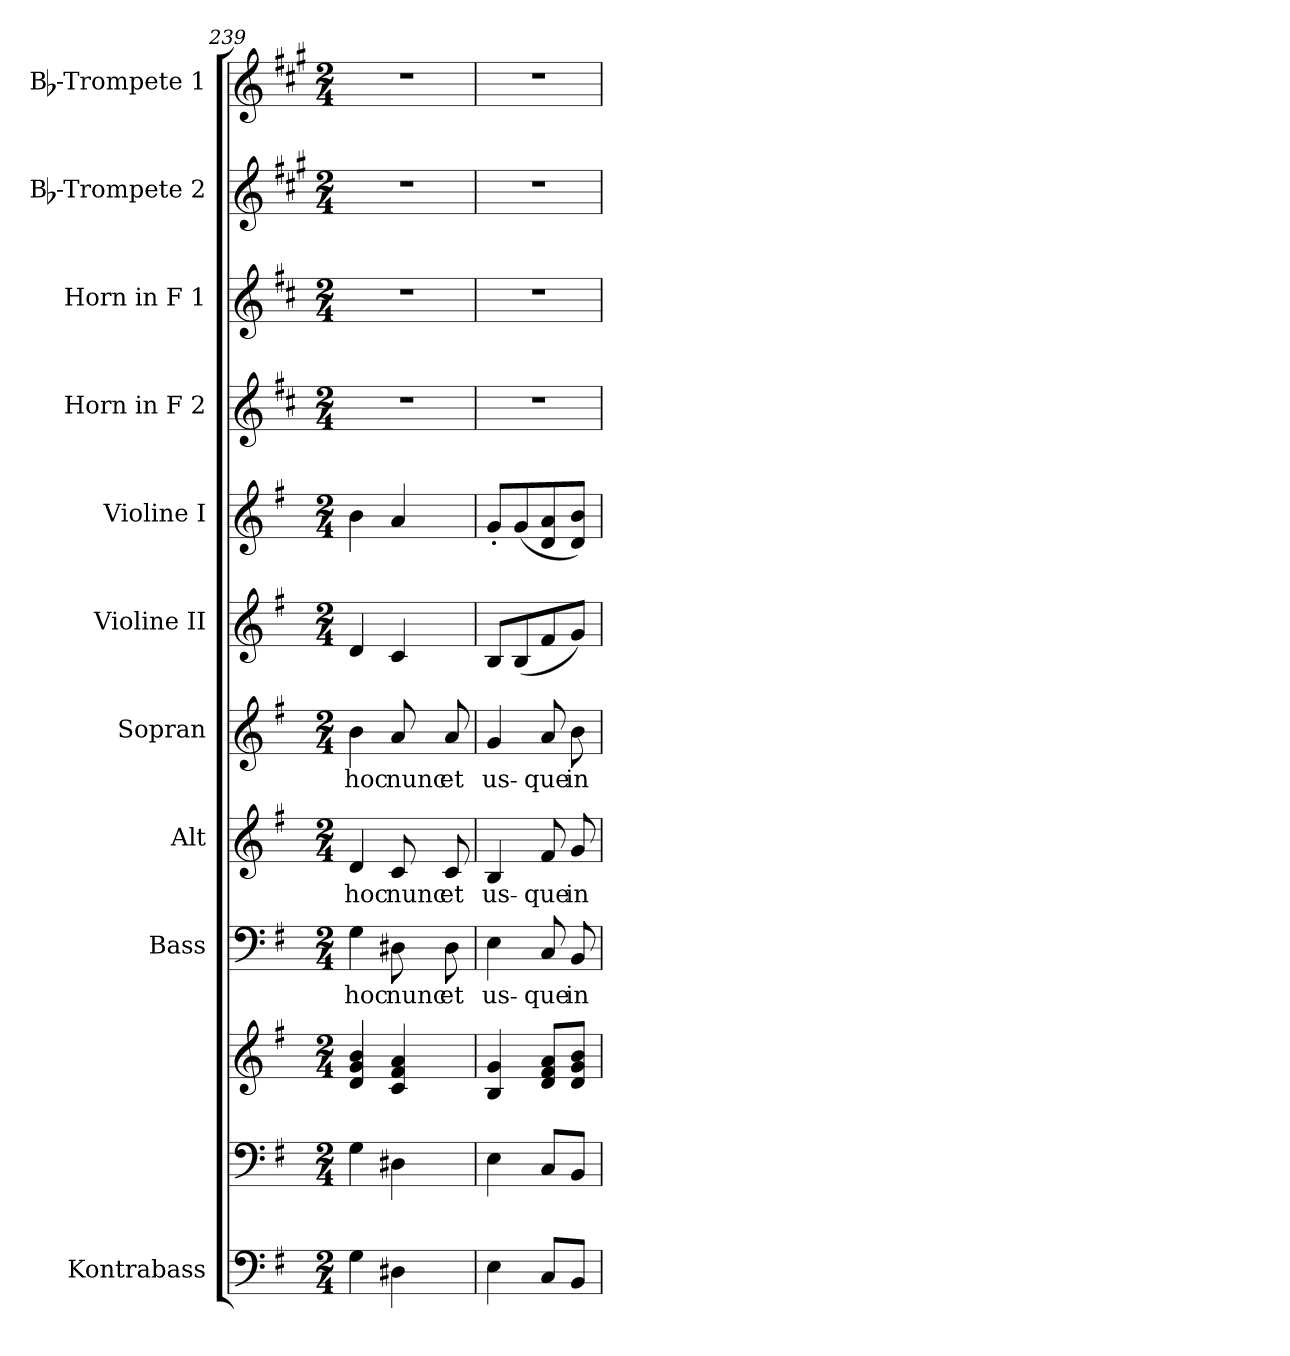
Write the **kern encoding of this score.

**kern	**kern	**kern	**kern	**text	**kern	**text	**kern	**text	**kern	**kern	**kern	**kern	**kern	**kern
*part11	*part10	*part10	*part9	*part9	*part8	*part8	*part7	*part7	*part6	*part5	*part4	*part3	*part2	*part1
*staff12	*staff11	*staff10	*staff9	*staff9	*staff8	*staff8	*staff7	*staff7	*staff6	*staff5	*staff4	*staff3	*staff2	*staff1
*I"Kontrabass	*	*	*I"Bass	*	*I"Alt	*	*I"Sopran	*	*I"Violine II	*I"Violine I	*I"Horn in F 2	*I"Horn in F 1	*I"Bb-Trompete 2	*I"Bb-Trompete 1
*I'Kb.	*	*	*I'B.	*	*I'A.	*	*I'S.	*	*I'Vl. II	*I'Vl. I	*	*	*I'Bb Trp. 2	*I'Bb Trp. 1
*clefF4	*clefF4	*clefG2	*clefF4	*	*clefG2	*	*clefG2	*	*clefG2	*clefG2	*clefG2	*clefG2	*clefG2	*clefG2
*ITrd7c12	*	*	*	*	*	*	*	*	*	*	*ITrd4c7	*ITrd4c7	*ITrd1c2	*ITrd1c2
*k[f#]	*k[f#]	*k[f#]	*k[f#]	*	*k[f#]	*	*k[f#]	*	*k[f#]	*k[f#]	*k[f#]	*k[f#]	*k[f#]	*k[f#]
*G:	*G:	*G:	*G:	*	*G:	*	*G:	*	*G:	*G:	*G:	*G:	*G:	*G:
*M2/4	*M2/4	*M2/4	*M2/4	*	*M2/4	*	*M2/4	*	*M2/4	*M2/4	*M2/4	*M2/4	*M2/4	*M2/4
=239	=239	=239	=239	=239	=239	=239	=239	=239	=239	=239	=239	=239	=239	=239
!	!	!	!	!LO:LY:b	!	!LO:LY:b	!	!LO:LY:b	!	!	!	!	!	!
4GG\	4G\	4d/ 4g/ 4b/	4G\	hoc	4d/	hoc	4b\	hoc	4d/	4b\	2r	2r	2r	2r
!	!	!	!	!LO:LY:b	!	!LO:LY:b	!	!LO:LY:b	!	!	!	!	!	!
4DD#X\	4D#X\	4c/ 4f#/ 4a/	8D#X\	nunc	8c/	nunc	8a/	nunc	4c/	4a/	.	.	.	.
!	!	!	!	!LO:LY:b	!	!LO:LY:b	!	!LO:LY:b	!	!	!	!	!	!
.	.	.	8D#\	et	8c/	et	8a/	et	.	.	.	.	.	.
=240	=240	=240	=240	=240	=240	=240	=240	=240	=240	=240	=240	=240	=240	=240
!	!	!	!	!LO:LY:b	!	!LO:LY:b	!	!LO:LY:b	!	!	!	!	!	!
4EE\	4E\	4B/ 4g/	4E\	us-	4B/	us-	4g/	us-	8B/L	8g'</L	2r	2r	2r	2r
.	.	.	.	.	.	.	.	.	(<8B/	(<8g/	.	.	.	.
!	!	!	!	!LO:LY:b	!	!LO:LY:b	!	!LO:LY:b	!	!	!	!	!	!
8CC/L	8C/L	8d/ 8f#/ 8a/L	8C/	-que	8f#/	-que	8a/	-que	8f#/	8d/ 8a/	.	.	.	.
!	!	!	!	!LO:LY:b	!	!LO:LY:b	!	!LO:LY:b	!	!	!	!	!	!
8BBB/J	8BB/J	8d/ 8g/ 8b/J	8BB/	in	8g/	in	8b\	in	8g/J)	8d/ 8b/J)	.	.	.	.
=	=	=	=	=	=	=	=	=	=	=	=	=	=	=
*-	*-	*-	*-	*-	*-	*-	*-	*-	*-	*-	*-	*-	*-	*-
